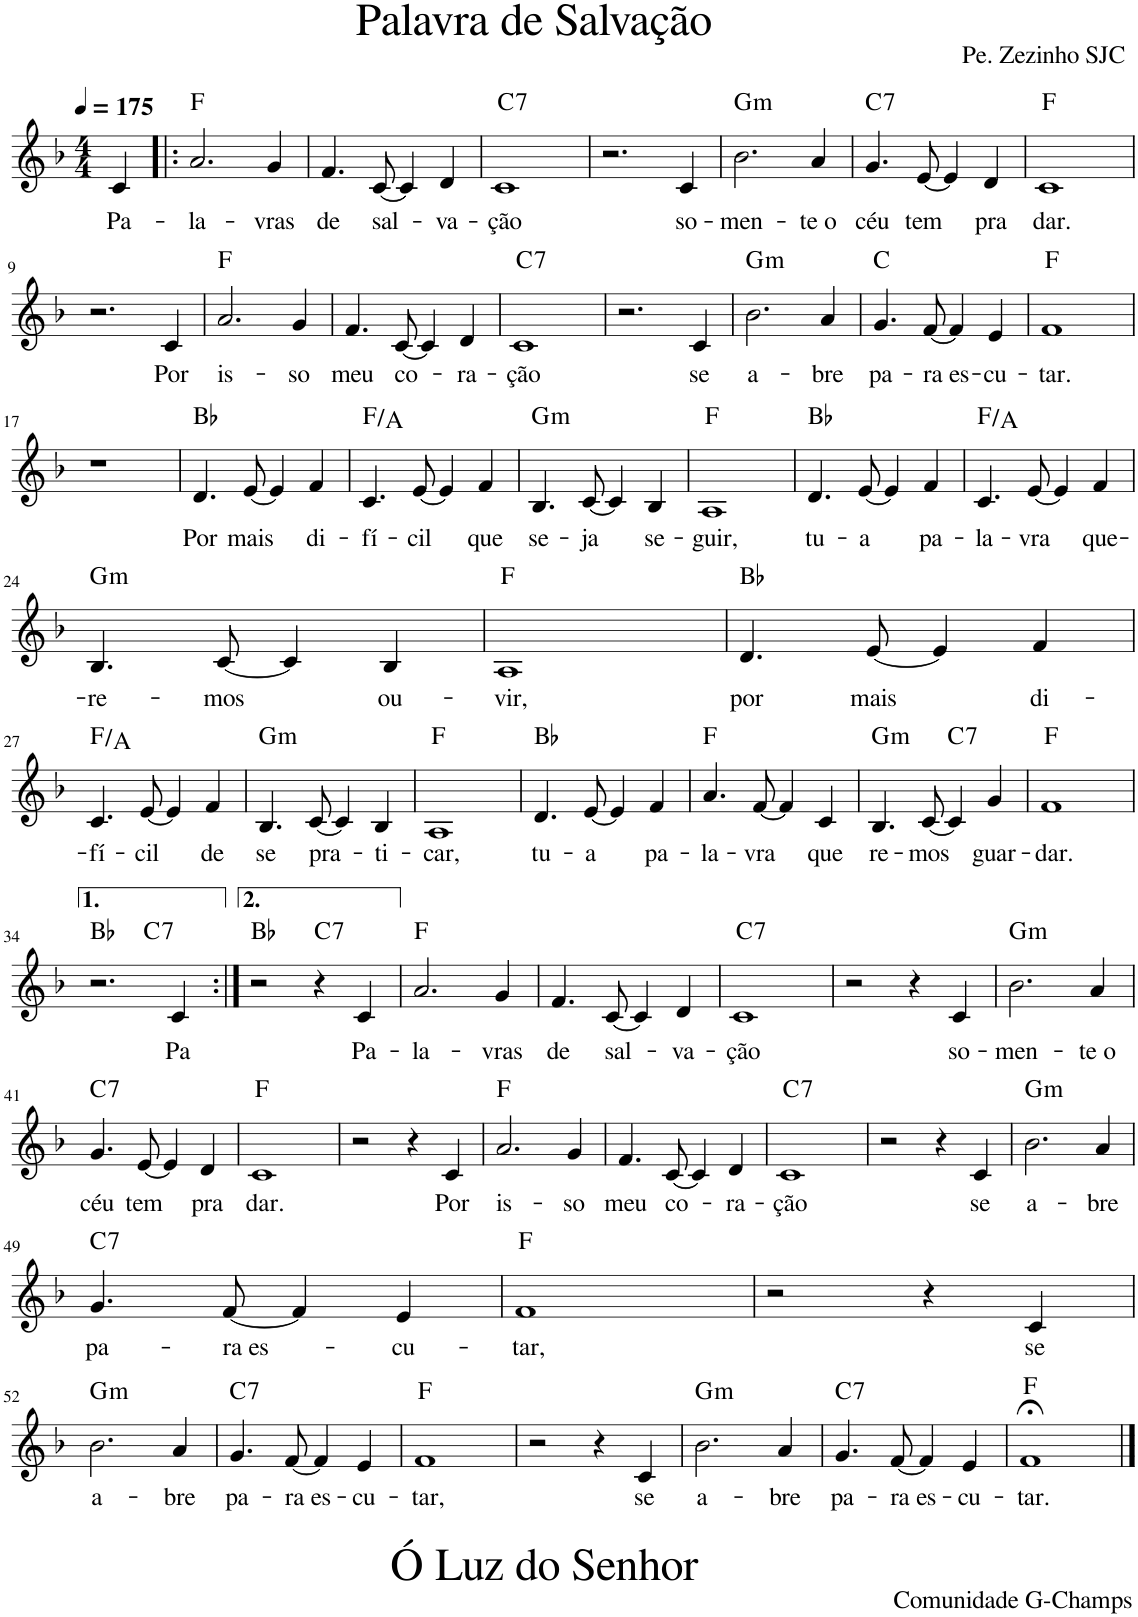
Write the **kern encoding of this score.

**kern	**text	**harte
*part1	*part1	*part1
*staff1	*staff1	*
*I"Voz	*	*
*I'Vo.	*	*
!!LO:PB:g=z
*clefG2	*	*
*k[b-]	*	*
*M4/4	*	*
*MM175	*	*
=1	=1	=1
!LO:TX:a:t=Palavra de Salvação	!	!
!LO:TX:a:t=Pe. Zezinho SJC	!	!
!	!LO:LY:b	!
4c/	Pa-	.
=2!|:	=2!|:	=2!|:
!	!LO:LY:b	!
2.a/	-la-	F:maj
!	!LO:LY:b	!
4g/	-vras	.
=3	=3	=3
!	!LO:LY:b	!
4.f/	de	.
!	!LO:LY:b	!
[8c/	sal-	.
4c/]	.	.
!	!LO:LY:b	!
4d/	-va-	.
=4	=4	=4
!	!LO:LY:b	!LO:H:kt=7
1c	-ção	C:7
=5	=5	=5
2.r	.	.
!	!LO:LY:b	!
4c/	so-	.
=6	=6	=6
!	!LO:LY:b	!LO:H:kt=m
2.b-\	-men-	G:min
!	!LO:LY:b	!
4a/	-te o	.
=7	=7	=7
!	!LO:LY:b	!LO:H:kt=7
4.g/	céu	C:7
!	!LO:LY:b	!
[8e/	tem	.
4e/]	.	.
!	!LO:LY:b	!
4d/	pra	.
=8	=8	=8
!	!LO:LY:b	!
1c	dar.	F:maj
!!LO:LB:g=z
=9	=9	=9
2.r	.	.
!	!LO:LY:b	!
4c/	Por	.
=10	=10	=10
!	!LO:LY:b	!
2.a/	is-	F:maj
!	!LO:LY:b	!
4g/	-so	.
=11	=11	=11
!	!LO:LY:b	!
4.f/	meu	.
!	!LO:LY:b	!
[8c/	co-	.
4c/]	.	.
!	!LO:LY:b	!
4d/	-ra-	.
=12	=12	=12
!	!LO:LY:b	!LO:H:kt=7
1c	-ção	C:7
=13	=13	=13
2.r	.	.
!	!LO:LY:b	!
4c/	se	.
=14	=14	=14
!	!LO:LY:b	!LO:H:kt=m
2.b-\	a-	G:min
!	!LO:LY:b	!
4a/	-bre	.
=15	=15	=15
!	!LO:LY:b	!
4.g/	pa-	C:maj
!	!LO:LY:b	!
[8f/	-ra es-	.
4f/]	.	.
!	!LO:LY:b	!
4e/	-cu-	.
=16	=16	=16
!	!LO:LY:b	!
1f	-tar.	F:maj
!!LO:LB:g=z
=17	=17	=17
1r	.	.
=18	=18	=18
!	!LO:LY:b	!
4.d/	Por	Bb:maj
!	!LO:LY:b	!
[8e/	mais	.
4e/]	.	.
!	!LO:LY:b	!
4f/	di-	.
=19	=19	=19
!	!LO:LY:b	!
4.c/	-fí-	F:maj/3
!	!LO:LY:b	!
[8e/	-cil	.
4e/]	.	.
!	!LO:LY:b	!
4f/	que	.
=20	=20	=20
!	!LO:LY:b	!LO:H:kt=m
4.B-/	se-	G:min
!	!LO:LY:b	!
[8c/	-ja	.
4c/]	.	.
!	!LO:LY:b	!
4B-/	se-	.
=21	=21	=21
!	!LO:LY:b	!
1A	-guir,	F:maj
=22	=22	=22
!	!LO:LY:b	!
4.d/	tu-	Bb:maj
!	!LO:LY:b	!
[8e/	-a	.
4e/]	.	.
!	!LO:LY:b	!
4f/	pa-	.
=23	=23	=23
!	!LO:LY:b	!
4.c/	-la-	F:maj/3
!	!LO:LY:b	!
[8e/	-vra	.
4e/]	.	.
!	!LO:LY:b	!
4f/	que-	.
!!LO:LB:g=z
=24	=24	=24
!	!LO:LY:b	!LO:H:kt=m
4.B-/	-re-	G:min
!	!LO:LY:b	!
[8c/	-mos	.
4c/]	.	.
!	!LO:LY:b	!
4B-/	ou-	.
=25	=25	=25
!	!LO:LY:b	!
1A	-vir,	F:maj
=26	=26	=26
!	!LO:LY:b	!
4.d/	por	Bb:maj
!	!LO:LY:b	!
[8e/	mais	.
4e/]	.	.
!	!LO:LY:b	!
4f/	di-	.
!!LO:LB:g=z
=27	=27	=27
!	!LO:LY:b	!
4.c/	-fí-	F:maj/3
!	!LO:LY:b	!
[8e/	-cil	.
4e/]	.	.
!	!LO:LY:b	!
4f/	de	.
=28	=28	=28
!	!LO:LY:b	!LO:H:kt=m
4.B-/	se	G:min
!	!LO:LY:b	!
[8c/	pra-	.
4c/]	.	.
!	!LO:LY:b	!
4B-/	-ti-	.
=29	=29	=29
!	!LO:LY:b	!
1A	-car,	F:maj
=30	=30	=30
!	!LO:LY:b	!
4.d/	tu-	Bb:maj
!	!LO:LY:b	!
[8e/	-a	.
4e/]	.	.
!	!LO:LY:b	!
4f/	pa-	.
=31	=31	=31
!	!LO:LY:b	!
4.a/	-la-	F:maj
!	!LO:LY:b	!
[8f/	-vra	.
4f/]	.	.
!	!LO:LY:b	!
4c/	que	.
=32	=32	=32
!	!LO:LY:b	!LO:H:kt=m
4.B-/	re-	G:min
!	!LO:LY:b	!
[8c/	-mos	.
!	!	!LO:H:kt=7
4c/]	.	C:7
!	!LO:LY:b	!
4g/	guar-	.
=33	=33	=33
!	!LO:LY:b	!
1f	-dar.	F:maj
!!LO:LB:g=z
=34	=34	=34
*^	*	*
2.r	2ryy	.	Bb:maj
!	!	!	!LO:H:kt=7
.	2ryy	.	C:7
!	!	!LO:LY:b	!
4c/	.	Pa	.
*v	*v	*	*
=35:|!	=35:|!	=35:|!
2r	.	Bb:maj
!	!	!LO:H:kt=7
4r	.	C:7
!	!LO:LY:b	!
4c/	Pa-	.
=36	=36	=36
!	!LO:LY:b	!
2.a/	-la-	F:maj
!	!LO:LY:b	!
4g/	-vras	.
=37	=37	=37
!	!LO:LY:b	!
4.f/	de	.
!	!LO:LY:b	!
[8c/	sal-	.
4c/]	.	.
!	!LO:LY:b	!
4d/	-va-	.
=38	=38	=38
!	!LO:LY:b	!LO:H:kt=7
1c	-ção	C:7
=39	=39	=39
2r	.	.
4r	.	.
!	!LO:LY:b	!
4c/	so-	.
=40	=40	=40
!	!LO:LY:b	!LO:H:kt=m
2.b-\	-men-	G:min
!	!LO:LY:b	!
4a/	-te o	.
!!LO:LB:g=z
=41	=41	=41
!	!LO:LY:b	!LO:H:kt=7
4.g/	céu	C:7
!	!LO:LY:b	!
[8e/	tem	.
4e/]	.	.
!	!LO:LY:b	!
4d/	pra	.
=42	=42	=42
!	!LO:LY:b	!
1c	dar.	F:maj
=43	=43	=43
2r	.	.
4r	.	.
!	!LO:LY:b	!
4c/	Por	.
=44	=44	=44
!	!LO:LY:b	!
2.a/	is-	F:maj
!	!LO:LY:b	!
4g/	-so	.
=45	=45	=45
!	!LO:LY:b	!
4.f/	meu	.
!	!LO:LY:b	!
[8c/	co-	.
4c/]	.	.
!	!LO:LY:b	!
4d/	-ra-	.
=46	=46	=46
!	!LO:LY:b	!LO:H:kt=7
1c	-ção	C:7
=47	=47	=47
2r	.	.
4r	.	.
!	!LO:LY:b	!
4c/	se	.
=48	=48	=48
!	!LO:LY:b	!LO:H:kt=m
2.b-\	a-	G:min
!	!LO:LY:b	!
4a/	-bre	.
!!LO:LB:g=z
=49	=49	=49
!	!LO:LY:b	!LO:H:kt=7
4.g/	pa-	C:7
!	!LO:LY:b	!
[8f/	-ra es-	.
4f/]	.	.
!	!LO:LY:b	!
4e/	-cu-	.
=50	=50	=50
!	!LO:LY:b	!
1f	-tar,	F:maj
=51	=51	=51
2r	.	.
4r	.	.
!	!LO:LY:b	!
4c/	se	.
!!LO:LB:g=z
=52	=52	=52
!LO:TX:b:t=Ó Luz do Senhor	!	!
!LO:TX:b:t=Comunidade G-Champs	!	!
!	!LO:LY:b	!LO:H:kt=m
2.b-\	a-	G:min
!	!LO:LY:b	!
4a/	-bre	.
=53	=53	=53
!	!LO:LY:b	!LO:H:kt=7
4.g/	pa-	C:7
!	!LO:LY:b	!
[8f/	-ra es-	.
4f/]	.	.
!	!LO:LY:b	!
4e/	-cu-	.
=54	=54	=54
!	!LO:LY:b	!
1f	-tar,	F:maj
=55	=55	=55
2r	.	.
4r	.	.
!	!LO:LY:b	!
4c/	se	.
=56	=56	=56
!	!LO:LY:b	!LO:H:kt=m
2.b-\	a-	G:min
!	!LO:LY:b	!
4a/	-bre	.
=57	=57	=57
!	!LO:LY:b	!LO:H:kt=7
4.g/	pa-	C:7
!	!LO:LY:b	!
[8f/	-ra es-	.
4f/]	.	.
!	!LO:LY:b	!
4e/	-cu-	.
=58	=58	=58
!	!LO:LY:b	!
1f;<	-tar.	F:maj
==	==	==
*-	*-	*-
